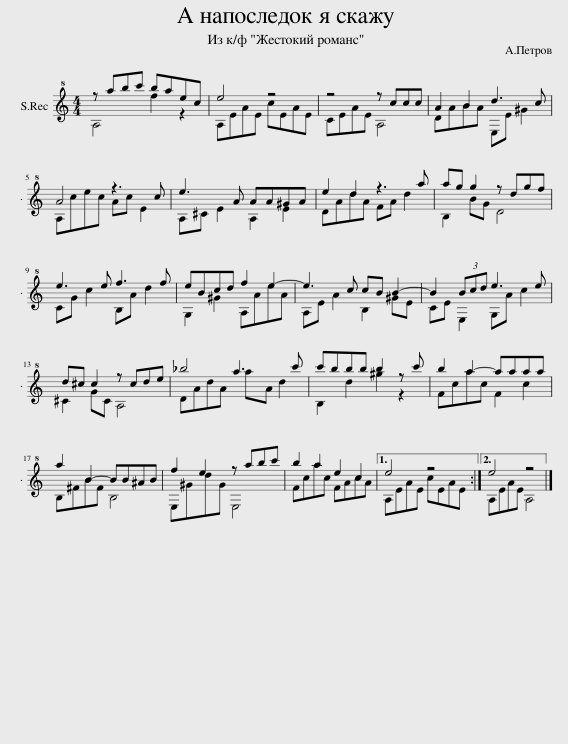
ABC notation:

X:1
%%score ( 1 2 )
L:1/8
M:4/4
I:linebreak $
K:C
V:1 treble+8
V:2 treble+8
V:1
 z abc' baec | e4 z4 | z4 z ccc | A2 B2 d3 c |$ A4 z3 c | %5
 e3 A AA^GA | e2 d2 z3 a | ag g2 z dgf |$ e3 e f3 f | eBcd f2 e2- | %10
 e3 c cB B2- | B2 (3Bcd e3 e |$ d^c c2 z cde | _b4 a3 c' | c'bbb b2 z c' | %15
 b2 a2- aaaa |$ a2 B2- BB^AB | f2 e2 z abc' | b2 a2 e2 c2 |1 e4 z4 :|2 %20
 e4 z4 |] %21
V:2
 A,4 f2 z2 | A,EAE cEAE | CEAE A,4 | DABA E,E ^G2 |$ A,cec Ac E2 | %5
 A,^C E2 A,2 E2 | DAdA FA d2 | B,2 BG D4 |$ CG c2 B,A d2 | G,2 ^G2 A,AeA | %10
 A,E A2 B,2 ^GE | CE E,2 G,A c2 |$ ^C2 GC A,4 | DAdA aA d2 | B,2 d2 ^g2 z2 | %15
 Fcac F2 c2 |$ B,^FBF B,4 | E,^GdG E,4 | Fcac FAcA |1 A,EAE cEAE :|2 %20
 A,EAE A,4 |] %21
